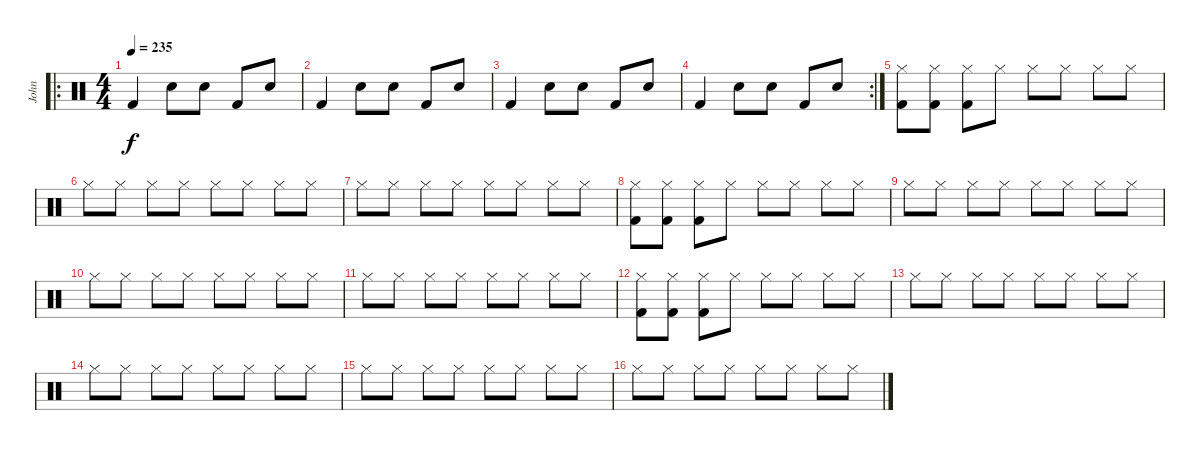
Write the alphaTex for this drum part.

\track ("John" "John") {instrument percussion}
\staff {score}
\articulation defaults
\ro
\ts (4 4)
\tempo 235
\clef neutral
\ks c "Kick (hit) 2".4{dy f} "Snare (hit) 2".8 "Snare (hit) 2".8 "Kick (hit) 2".8 "Snare (hit) 2".8
|
"Kick (hit) 2".4 "Snare (hit) 2".8 "Snare (hit) 2".8 "Kick (hit) 2".8 "Snare (hit) 2".8 |
"Kick (hit) 2".4 "Snare (hit) 2".8 "Snare (hit) 2".8 "Kick (hit) 2".8 "Snare (hit) 2".8 |
\rc 2 "Kick (hit) 2".4 "Snare (hit) 2".8 "Snare (hit) 2".8 "Kick (hit) 2".8 "Snare (hit) 2".8
|
("Hi-Hat (closed)" "Kick (hit) 2").8 ("Hi-Hat (closed)" "Kick (hit) 2").8 ("Hi-Hat (closed)" "Kick (hit) 2").8 "Hi-Hat (closed)".8 "Hi-Hat (closed)".8 "Hi-Hat (closed)".8 "Hi-Hat (closed)".8 "Hi-Hat (closed)".8 |
"Hi-Hat (closed)".8 "Hi-Hat (closed)".8 "Hi-Hat (closed)".8 "Hi-Hat (closed)".8 "Hi-Hat (closed)".8 "Hi-Hat (closed)".8 "Hi-Hat (closed)".8 "Hi-Hat (closed)".8 |
"Hi-Hat (closed)".8 "Hi-Hat (closed)".8 "Hi-Hat (closed)".8 "Hi-Hat (closed)".8 "Hi-Hat (closed)".8 "Hi-Hat (closed)".8 "Hi-Hat (closed)".8 "Hi-Hat (closed)".8 |
("Hi-Hat (closed)" "Kick (hit) 2").8 ("Hi-Hat (closed)" "Kick (hit) 2").8 ("Hi-Hat (closed)" "Kick (hit) 2").8 "Hi-Hat (closed)".8 "Hi-Hat (closed)".8 "Hi-Hat (closed)".8 "Hi-Hat (closed)".8 "Hi-Hat (closed)".8 |
"Hi-Hat (closed)".8 "Hi-Hat (closed)".8 "Hi-Hat (closed)".8 "Hi-Hat (closed)".8 "Hi-Hat (closed)".8 "Hi-Hat (closed)".8 "Hi-Hat (closed)".8 "Hi-Hat (closed)".8 |
"Hi-Hat (closed)".8 "Hi-Hat (closed)".8 "Hi-Hat (closed)".8 "Hi-Hat (closed)".8 "Hi-Hat (closed)".8 "Hi-Hat (closed)".8 "Hi-Hat (closed)".8 "Hi-Hat (closed)".8 |
"Hi-Hat (closed)".8 "Hi-Hat (closed)".8 "Hi-Hat (closed)".8 "Hi-Hat (closed)".8 "Hi-Hat (closed)".8 "Hi-Hat (closed)".8 "Hi-Hat (closed)".8 "Hi-Hat (closed)".8 |
("Hi-Hat (closed)" "Kick (hit) 2").8 ("Hi-Hat (closed)" "Kick (hit) 2").8 ("Hi-Hat (closed)" "Kick (hit) 2").8 "Hi-Hat (closed)".8 "Hi-Hat (closed)".8 "Hi-Hat (closed)".8 "Hi-Hat (closed)".8 "Hi-Hat (closed)".8 |
"Hi-Hat (closed)".8 "Hi-Hat (closed)".8 "Hi-Hat (closed)".8 "Hi-Hat (closed)".8 "Hi-Hat (closed)".8 "Hi-Hat (closed)".8 "Hi-Hat (closed)".8 "Hi-Hat (closed)".8 |
"Hi-Hat (closed)".8 "Hi-Hat (closed)".8 "Hi-Hat (closed)".8 "Hi-Hat (closed)".8 "Hi-Hat (closed)".8 "Hi-Hat (closed)".8 "Hi-Hat (closed)".8 "Hi-Hat (closed)".8 |
"Hi-Hat (closed)".8 "Hi-Hat (closed)".8 "Hi-Hat (closed)".8 "Hi-Hat (closed)".8 "Hi-Hat (closed)".8 "Hi-Hat (closed)".8 "Hi-Hat (closed)".8 "Hi-Hat (closed)".8 |
"Hi-Hat (closed)".8 "Hi-Hat (closed)".8 "Hi-Hat (closed)".8 "Hi-Hat (closed)".8 "Hi-Hat (closed)".8 "Hi-Hat (closed)".8 "Hi-Hat (closed)".8 "Hi-Hat (closed)".8
